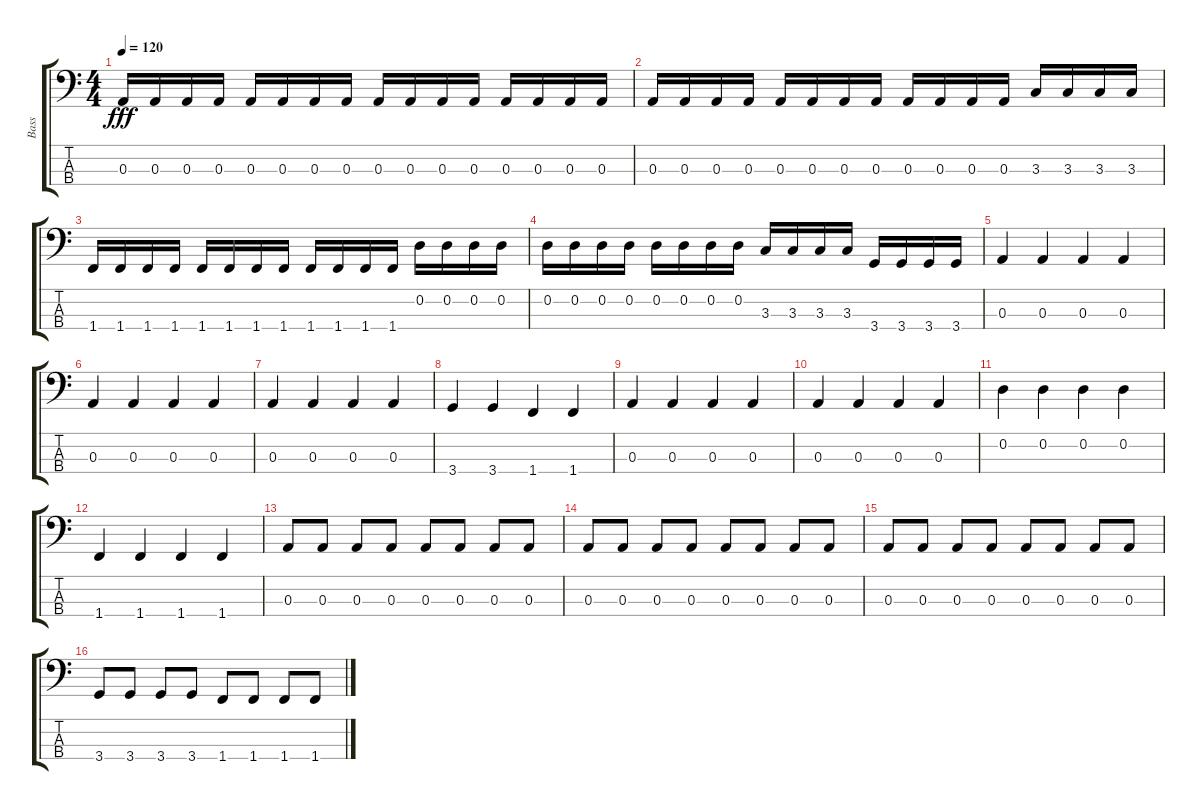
\track ("Bass" "Bass") {instrument electricbassfinger}
\staff {score tabs}
\tuning (G2 D2 A1 E1) {hide}
\ts (4 4)
\tempo 120
\clef f4
\ks c
0.3.16{dy fff} 0.3.16 0.3.16 0.3.16 0.3.16 0.3.16 0.3.16 0.3.16 0.3.16 0.3.16 0.3.16 0.3.16 0.3.16 0.3.16 0.3.16 0.3.16 |
0.3.16 0.3.16 0.3.16 0.3.16 0.3.16 0.3.16 0.3.16 0.3.16 0.3.16 0.3.16 0.3.16 0.3.16 3.3.16 3.3.16 3.3.16 3.3.16 |
1.4.16 1.4.16 1.4.16 1.4.16 1.4.16 1.4.16 1.4.16 1.4.16 1.4.16 1.4.16 1.4.16 1.4.16 0.2.16 0.2.16 0.2.16 0.2.16 |
0.2.16 0.2.16 0.2.16 0.2.16 0.2.16 0.2.16 0.2.16 0.2.16 3.3.16 3.3.16 3.3.16 3.3.16 3.4.16 3.4.16 3.4.16 3.4.16 |
0.3.4 0.3.4 0.3.4 0.3.4 |
0.3.4 0.3.4 0.3.4 0.3.4 |
0.3.4 0.3.4 0.3.4 0.3.4 |
3.4.4 3.4.4 1.4.4 1.4.4 |
0.3.4 0.3.4 0.3.4 0.3.4 |
0.3.4 0.3.4 0.3.4 0.3.4 |
0.2.4 0.2.4 0.2.4 0.2.4 |
1.4.4 1.4.4 1.4.4 1.4.4 |
0.3.8 0.3.8 0.3.8 0.3.8 0.3.8 0.3.8 0.3.8 0.3.8 |
0.3.8 0.3.8 0.3.8 0.3.8 0.3.8 0.3.8 0.3.8 0.3.8 |
0.3.8 0.3.8 0.3.8 0.3.8 0.3.8 0.3.8 0.3.8 0.3.8 |
3.4.8 3.4.8 3.4.8 3.4.8 1.4.8 1.4.8 1.4.8 1.4.8
